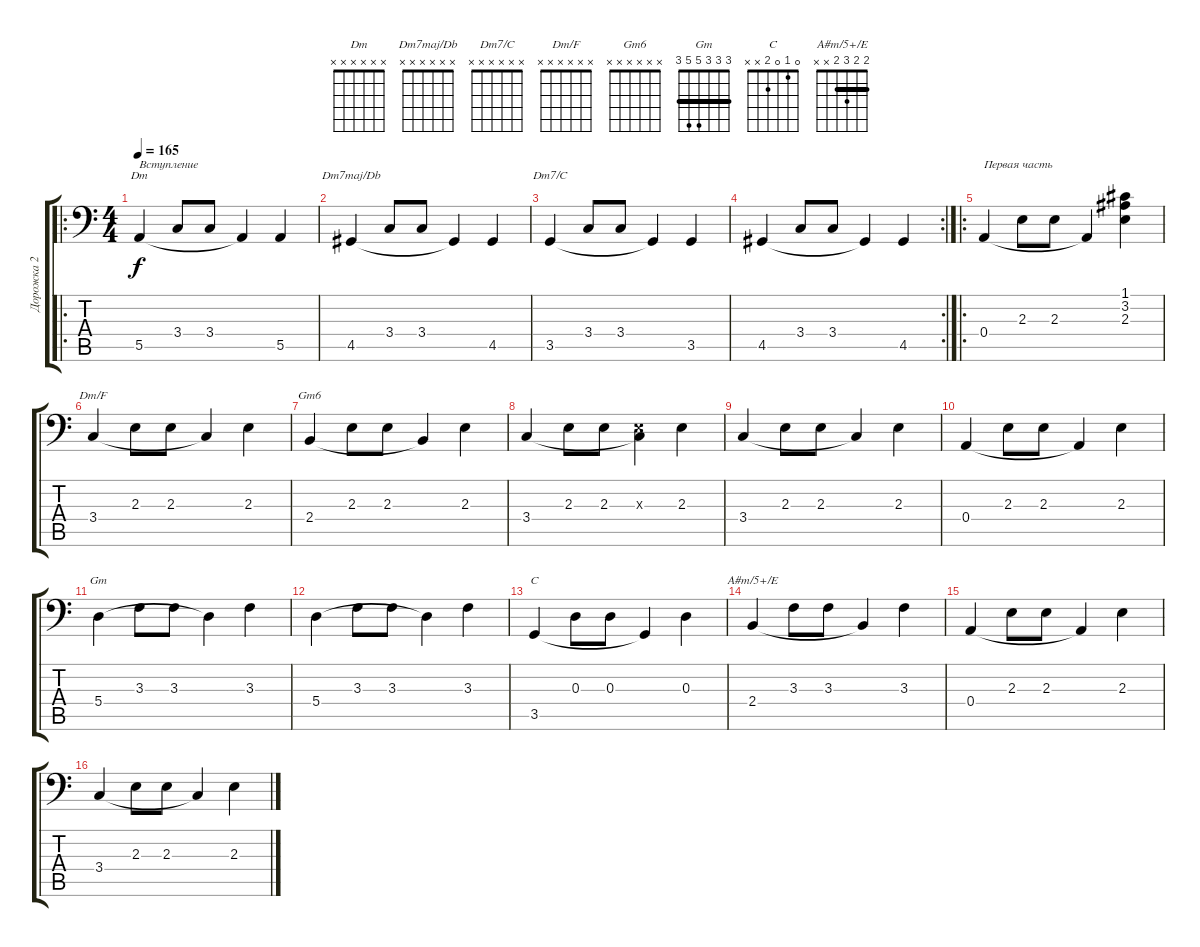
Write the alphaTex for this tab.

\track ("Дорожка 2" "Дорожка 2") {instrument acousticbass}
\staff {score tabs}
\tuning (C3 G2 D2 A1 E1 B0) {hide}
\chord ("Dm" x x x x x x)
\chord ("Dm7maj/Db" x x x x x x)
\chord ("Dm7/C" x x x x x x)
\chord ("Dm/F" x x x x x x)
\chord ("Gm6" x x x x x x)
\chord ("Gm" 3 3 3 5 5 3) {barre 3}
\chord ("C" 0 1 0 2 x x)
\chord ("A#m/5+/E" 2 2 3 2 x x) {barre 2}
\ro
\ts (4 4)
\tempo 165
\clef f4
\ks c
5.5.4{ch "Dm" txt "Вступление" dy f instrument acousticbass} 3.4.8 3.4.8 5.5{t}.4 5.5.4 |
4.5.4{ch "Dm7maj/Db"} 3.4.8 3.4.8 4.5{t}.4 4.5.4 |
3.5.4{ch "Dm7/C"} 3.4.8 3.4.8 3.5{t}.4 3.5.4 |
\rc 2
4.5.4 3.4.8 3.4.8 4.5{t}.4 4.5.4 |
\ro
0.4.4{txt "Первая часть"} 2.3.8 2.3.8 0.4{t}.4 (1.1 3.2 2.3).4 |
3.4.4{ch "Dm/F"} 2.3.8 2.3.8 3.4{t}.4 2.3.4 |
2.4.4{ch "Gm6"} 2.3.8 2.3.8 2.4{t}.4 2.3.4 |
3.4.4 2.3.8 2.3.8 (2.3{x} 3.4{t}).4 2.3.4 |
3.4.4 2.3.8 2.3.8 3.4{t}.4 2.3.4 |
0.4.4 2.3.8 2.3.8 0.4{t}.4 2.3.4 |
5.4.4{ch "Gm"} 3.3.8 3.3.8 5.4{t}.4 3.3.4 |
5.4.4 3.3.8 3.3.8 5.4{t}.4 3.3.4 |
3.5.4{ch "C"} 0.3.8 0.3.8 3.5{t}.4 0.3.4 |
2.4.4{ch "A#m/5+/E"} 3.3.8 3.3.8 2.4{t}.4 3.3.4 |
0.4.4 2.3.8 2.3.8 0.4{t}.4 2.3.4 |
3.4.4 2.3.8 2.3.8 3.4{t}.4 2.3.4
